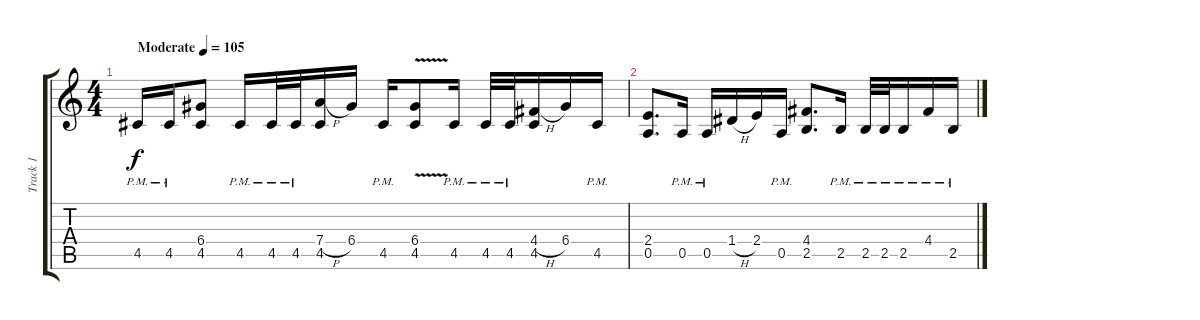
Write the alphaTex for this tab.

\track ("Track 1" "Track 1") {instrument distortionguitar}
\staff {score tabs}
\tuning (E4 B3 G3 D3 A2 E2) {hide}
\ts (4 4)
\tempo (105 "Moderate")
\clef g2
\ks c
4.5{pm}.16{dy f instrument distortionguitar} 4.5{pm}.16 (6.4 4.5).8 4.5{pm}.16 4.5{pm}.32 4.5{pm}.32 (7.4{h} 4.5).16 6.4.16 4.5{pm}.16 (6.4{v} 4.5).8 4.5{pm}.16 4.5{pm}.32 4.5{pm}.32 (4.4{h} 4.5).16 6.4.16 4.5{pm}.16 |
(2.4 0.5).8{d} 0.5{pm}.16 0.5{pm}.16 1.4{h}.16 2.4.16 0.5{pm}.16 (4.4 2.5).8{d} 2.5{pm}.16 2.5{pm}.32 2.5{pm}.32 2.5{pm}.16 4.4{pm}.16 2.5{pm}.16
